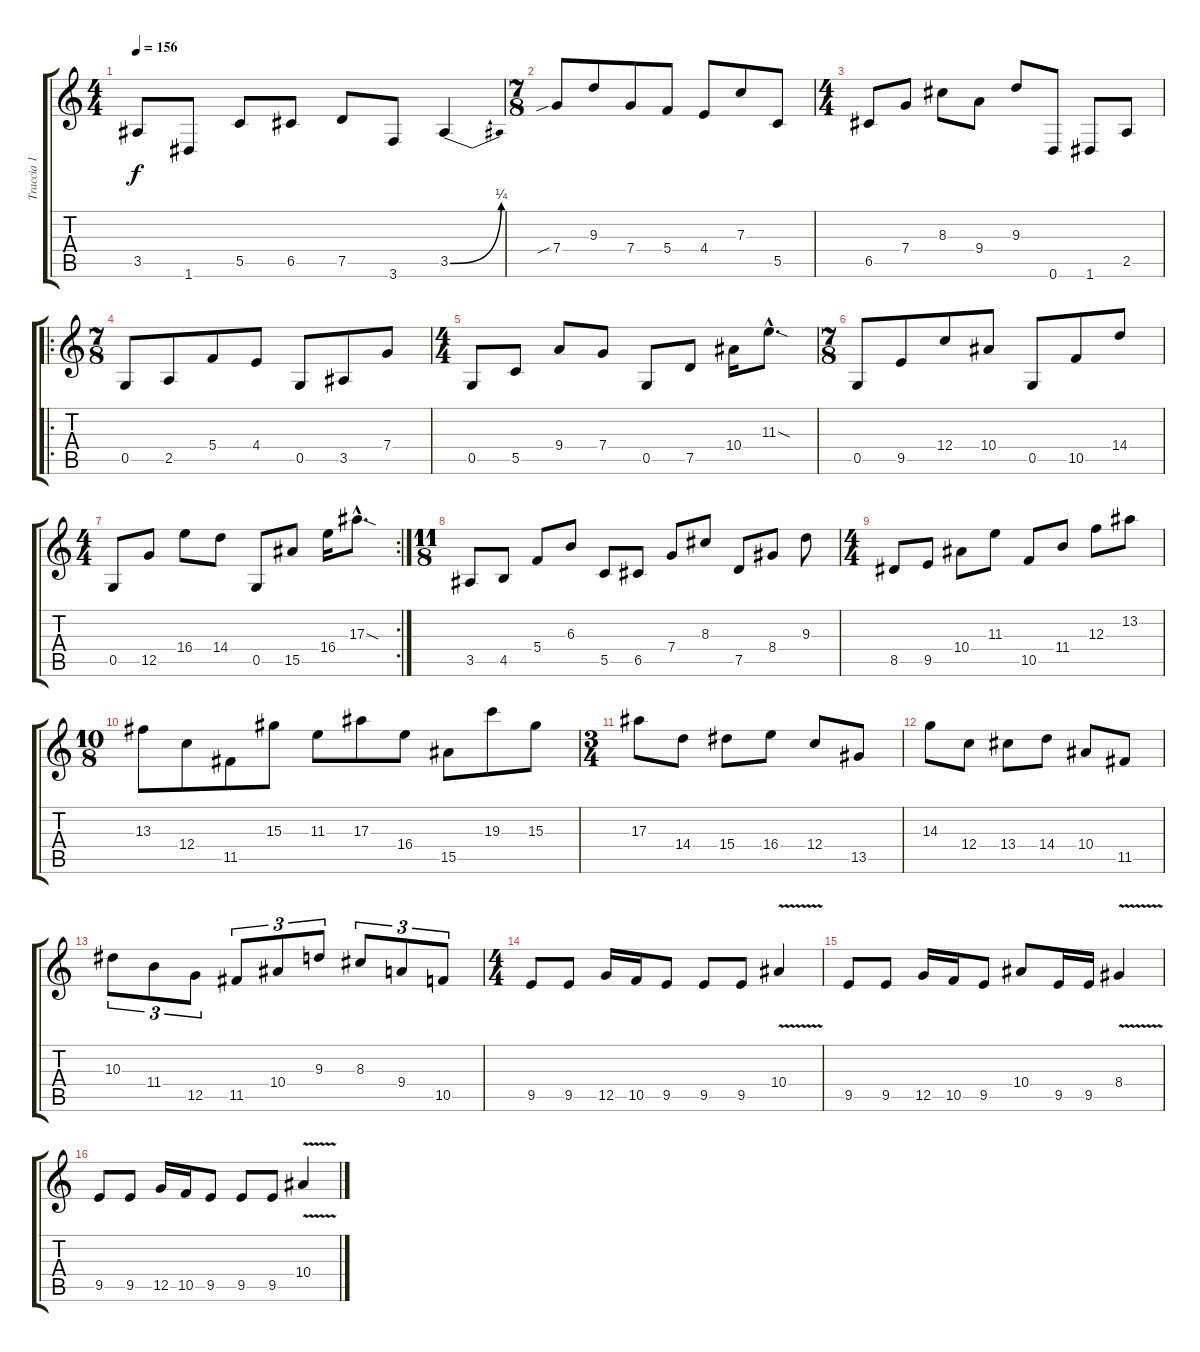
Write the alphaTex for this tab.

\track ("Traccia 1" "Traccia 1") {instrument distortionguitar}
\staff {score tabs}
\tuning (D4 A3 F3 C3 G2 D2) {hide}
\ts (4 4)
\tempo 156
\clef g2
\ks c
3.5.8{dy f} 1.6.8 5.5.8 6.5.8 7.5.8 3.6.8 3.5{be (bend 0 0 60 1)}.4 |
\ts (7 8)
7.4{sib}.8 9.3.8 7.4.8 5.4.8 4.4.8 7.3.8 5.5.8 |
\ts (4 4)
6.5.8 7.4.8 8.3.8 9.4.8 9.3.8 0.6.8 1.6.8 2.5.8 |
\ro
\ts (7 8)
0.5.8 2.5.8 5.4.8 4.4.8 0.5.8 3.5.8 7.4.8 |
\ts (4 4)
0.5.8 5.5.8 9.4.8 7.4.8 0.5.8 7.5.8 10.4.16 11.3{sod hac}.8{d} |
\ts (7 8)
0.5.8 9.5.8 12.4.8 10.4.8 0.5.8 10.5.8 14.4.8 |
\rc 2
\ts (4 4)
0.5.8 12.5.8 16.4.8 14.4.8 0.5.8 15.5.8 16.4.16 17.3{sod hac}.8{d} |
\ts (11 8)
3.5.8 4.5.8 5.4.8 6.3.8 5.5.8 6.5.8 7.4.8 8.3.8 7.5.8 8.4.8 9.3.8 |
\ts (4 4)
8.5.8 9.5.8 10.4.8 11.3.8 10.5.8 11.4.8 12.3.8 13.2.8 |
\ts (10 8)
13.3.8 12.4.8 11.5.8 15.3.8 11.3.8 17.3.8 16.4.8 15.5.8 19.3.8 15.3.8 |
\ts (3 4)
17.3.8 14.4.8 15.4.8 16.4.8 12.4.8 13.5.8 |
14.3.8 12.4.8 13.4.8 14.4.8 10.4.8 11.5.8 |
10.3.8{tu (3 2)} 11.4.8{tu (3 2)} 12.5.8{tu (3 2)} 11.5.8{tu (3 2)} 10.4.8{tu (3 2)} 9.3.8{tu (3 2)} 8.3.8{tu (3 2)} 9.4.8{tu (3 2)} 10.5.8{tu (3 2)} |
\ts (4 4)
9.5.8 9.5.8 12.5.16 10.5.16 9.5.8 9.5.8 9.5.8 10.4{v}.4 |
9.5.8 9.5.8 12.5.16 10.5.16 9.5.8 10.4.8 9.5.16 9.5.16 8.4{v}.4 |
9.5.8 9.5.8 12.5.16 10.5.16 9.5.8 9.5.8 9.5.8 10.4{v}.4
